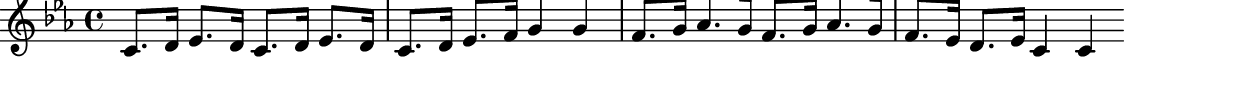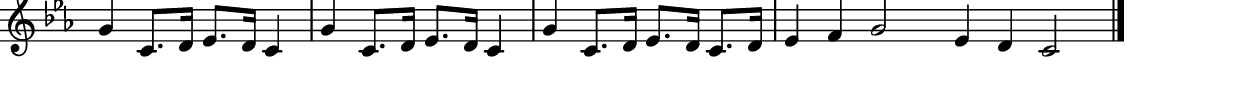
% MusicXML to Lilypond converter by Kovi

% Analyzing...
% 1 parts
% 1 Staff
% forceBassClefActive = 
melody = {
% 53 notes in the part
% 1 voices

\new Staff
\new Voice {
% 53 notes
% 9 mesaures

% Measure 1
\clef "treble"
\key ees \major
\time 4/4 
c'8. d'16 ees'8. d'16 c'8. d'16 ees'8. d'16 
% Measure 2
c'8. d'16 ees'8. f'16 g'4 g'4 
% Measure 3
f'8. g'16 aes'8. g'16 f'8. g'16 aes'8. g'16 
% Measure 4
f'8. ees'16 d'8. ees'16 c'4 c'4 \bar ":|" \repeat volta 2 {

% Measure 5
\break
g'4 c'8. d'16 ees'8. d'16 c'4 
% Measure 6
g'4 c'8. d'16 ees'8. d'16 c'4 
% Measure 7
g'4 c'8. d'16 ees'8. d'16 c'8. d'16 
% Measure 8
}\alternative {
{ees'4 f'4 g'2 \bar ":|" }
% Measure 9
{ees'4 d'4 c'2 \bar "|." }
}
} % voice
} % melody


harmonies = \chordmode {
% 13 chords
\germanChords
c4:m s4 s4 s4 s4 s4 g4 s4 f4:m s4 s4 s4 s4 s4 c4:m s4 c4:m s8. f4:m s4 s16 c4:m s8. f4:m s4 s16 c4:m s4 s4 s4 c4:m s4 g4 s4 g4 s4 c4:m
}

\include "../../definitions.ly"
